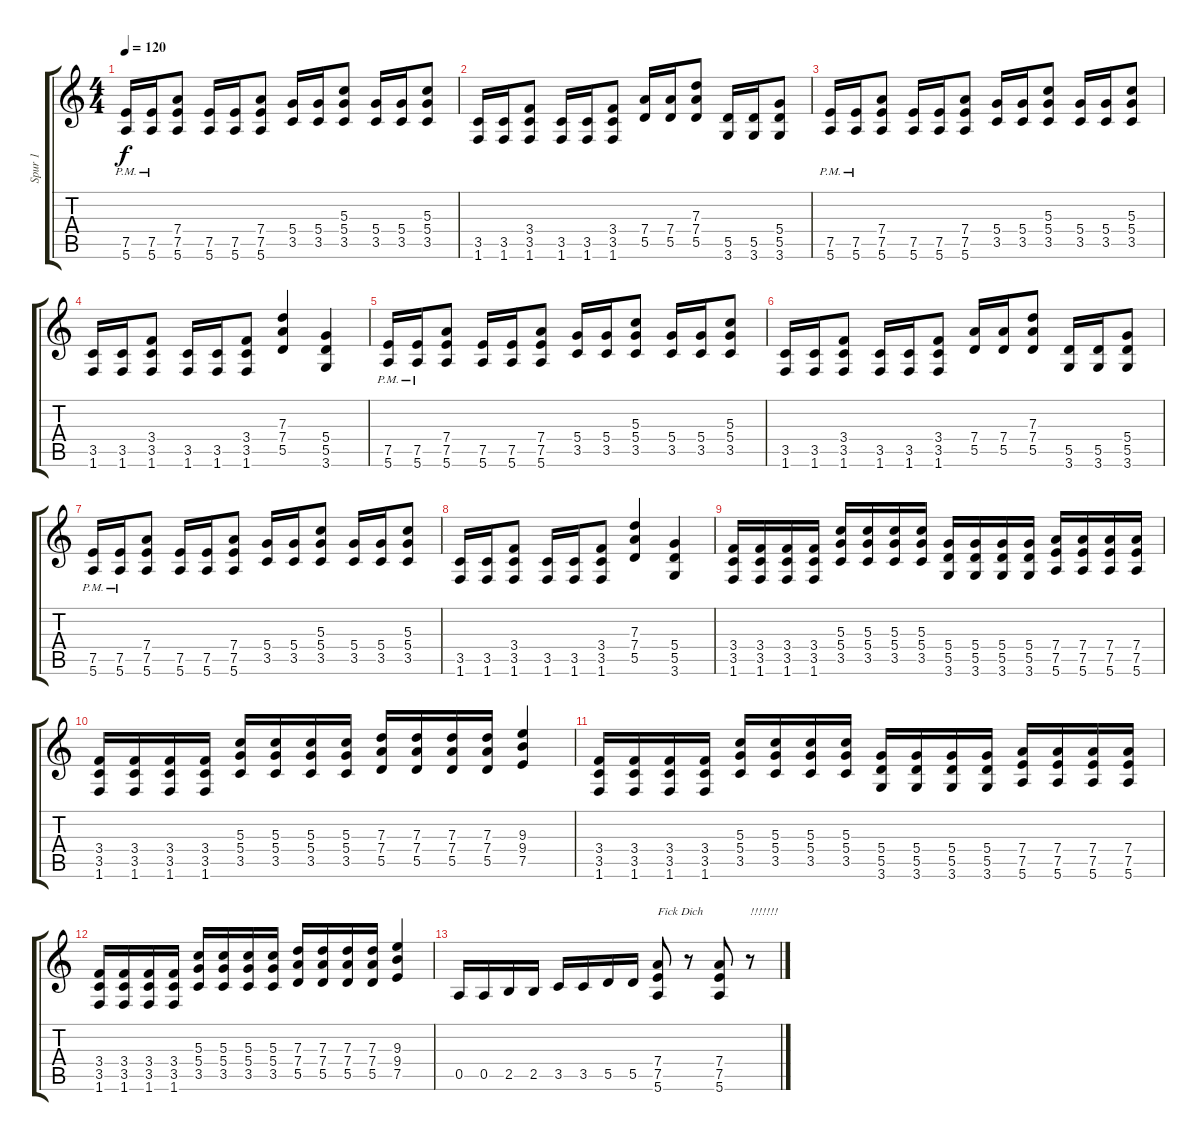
\track ("Spur 1" "Spur 1") {instrument distortionguitar}
\staff {score tabs}
\tuning (E4 B3 G3 D3 A2 E2) {hide}
\ts (4 4)
\tempo 120
\clef g2
\ks c
(7.5{pm} 5.6).16{dy f} (7.5{pm} 5.6).16 (7.4 7.5 5.6).8 (7.5 5.6).16 (7.5 5.6).16 (7.4 7.5 5.6).8 (5.4 3.5).16 (5.4 3.5).16 (5.3 5.4 3.5).8 (5.4 3.5).16 (5.4 3.5).16 (5.3 5.4 3.5).8 |
(3.5 1.6).16 (3.5 1.6).16 (3.4 3.5 1.6).8 (3.5 1.6).16 (3.5 1.6).16 (3.4 3.5 1.6).8 (7.4 5.5).16 (7.4 5.5).16 (7.3 7.4 5.5).8 (5.5 3.6).16 (5.5 3.6).16 (5.4 5.5 3.6).8 |
(7.5{pm} 5.6).16 (7.5{pm} 5.6).16 (7.4 7.5 5.6).8 (7.5 5.6).16 (7.5 5.6).16 (7.4 7.5 5.6).8 (5.4 3.5).16 (5.4 3.5).16 (5.3 5.4 3.5).8 (5.4 3.5).16 (5.4 3.5).16 (5.3 5.4 3.5).8 |
(3.5 1.6).16 (3.5 1.6).16 (3.4 3.5 1.6).8 (3.5 1.6).16 (3.5 1.6).16 (3.4 3.5 1.6).8 (7.3 7.4 5.5).4 (5.4 5.5 3.6).4 |
(7.5{pm} 5.6).16 (7.5{pm} 5.6).16 (7.4 7.5 5.6).8 (7.5 5.6).16 (7.5 5.6).16 (7.4 7.5 5.6).8 (5.4 3.5).16 (5.4 3.5).16 (5.3 5.4 3.5).8 (5.4 3.5).16 (5.4 3.5).16 (5.3 5.4 3.5).8 |
(3.5 1.6).16 (3.5 1.6).16 (3.4 3.5 1.6).8 (3.5 1.6).16 (3.5 1.6).16 (3.4 3.5 1.6).8 (7.4 5.5).16 (7.4 5.5).16 (7.3 7.4 5.5).8 (5.5 3.6).16 (5.5 3.6).16 (5.4 5.5 3.6).8 |
(7.5{pm} 5.6).16 (7.5{pm} 5.6).16 (7.4 7.5 5.6).8 (7.5 5.6).16 (7.5 5.6).16 (7.4 7.5 5.6).8 (5.4 3.5).16 (5.4 3.5).16 (5.3 5.4 3.5).8 (5.4 3.5).16 (5.4 3.5).16 (5.3 5.4 3.5).8 |
(3.5 1.6).16 (3.5 1.6).16 (3.4 3.5 1.6).8 (3.5 1.6).16 (3.5 1.6).16 (3.4 3.5 1.6).8 (7.3 7.4 5.5).4 (5.4 5.5 3.6).4 |
(3.4 3.5 1.6).16 (3.4 3.5 1.6).16 (3.4 3.5 1.6).16 (3.4 3.5 1.6).16 (5.3 5.4 3.5).16 (5.3 5.4 3.5).16 (5.3 5.4 3.5).16 (5.3 5.4 3.5).16 (5.4 5.5 3.6).16 (5.4 5.5 3.6).16 (5.4 5.5 3.6).16 (5.4 5.5 3.6).16 (7.4 7.5 5.6).16 (7.4 7.5 5.6).16 (7.4 7.5 5.6).16 (7.4 7.5 5.6).16 |
(3.4 3.5 1.6).16 (3.4 3.5 1.6).16 (3.4 3.5 1.6).16 (3.4 3.5 1.6).16 (5.3 5.4 3.5).16 (5.3 5.4 3.5).16 (5.3 5.4 3.5).16 (5.3 5.4 3.5).16 (7.3 7.4 5.5).16 (7.3 7.4 5.5).16 (7.3 7.4 5.5).16 (7.3 7.4 5.5).16 (9.3 9.4 7.5).4 |
(3.4 3.5 1.6).16 (3.4 3.5 1.6).16 (3.4 3.5 1.6).16 (3.4 3.5 1.6).16 (5.3 5.4 3.5).16 (5.3 5.4 3.5).16 (5.3 5.4 3.5).16 (5.3 5.4 3.5).16 (5.4 5.5 3.6).16 (5.4 5.5 3.6).16 (5.4 5.5 3.6).16 (5.4 5.5 3.6).16 (7.4 7.5 5.6).16 (7.4 7.5 5.6).16 (7.4 7.5 5.6).16 (7.4 7.5 5.6).16 |
(3.4 3.5 1.6).16 (3.4 3.5 1.6).16 (3.4 3.5 1.6).16 (3.4 3.5 1.6).16 (5.3 5.4 3.5).16 (5.3 5.4 3.5).16 (5.3 5.4 3.5).16 (5.3 5.4 3.5).16 (7.3 7.4 5.5).16 (7.3 7.4 5.5).16 (7.3 7.4 5.5).16 (7.3 7.4 5.5).16 (9.3 9.4 7.5).4 |
0.5.16 0.5.16 2.5.16 2.5.16 3.5.16 3.5.16 5.5.16 5.5.16 (7.4 7.5 5.6).8{txt "Fick Dich"} r.8 (7.4 7.5 5.6).8 r.8{txt "!!!!!!!"}
